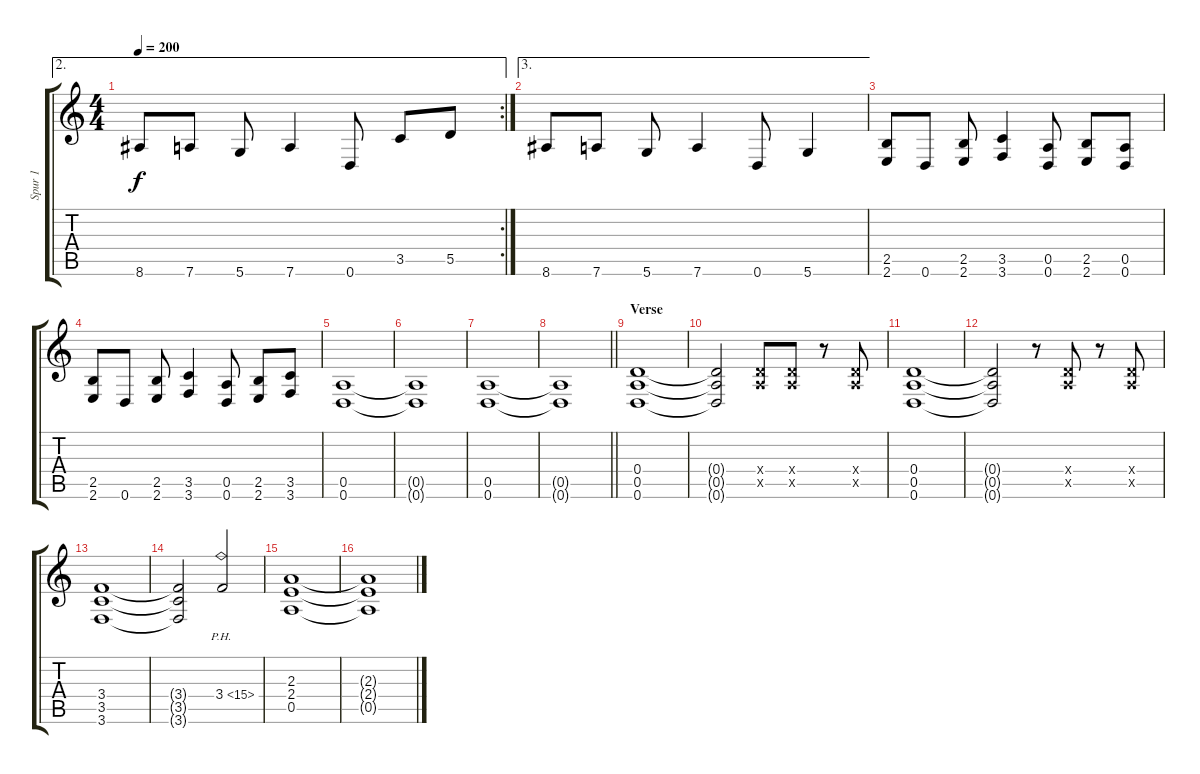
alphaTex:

\track ("Spur 1" "Spur 1") {instrument overdrivenguitar}
\staff {score tabs}
\tuning (E4 B3 G3 D3 A2 D2) {hide}
\ae 2
\rc 2
\ts (4 4)
\tempo 200
\clef g2
\ks c
8.6.8{dy f} 7.6.8 5.6.8 7.6.4 0.6.8 3.5.8 5.5.8 |
\ae 3
8.6.8 7.6.8 5.6.8 7.6.4 0.6.8 5.6.4 |
(2.5 2.6).8 0.6.8 (2.5 2.6).8 (3.5 3.6).4 (0.5 0.6).8 (2.5 2.6).8 (0.5 0.6).8 |
(2.5 2.6).8 0.6.8 (2.5 2.6).8 (3.5 3.6).4 (0.5 0.6).8 (2.5 2.6).8 (3.5 3.6).8 |
(0.5 0.6).1 |
(0.5{t} 0.6{t}).1 |
(0.5 0.6).1 |
\barLineRight lightlight
(0.5{t} 0.6{t}).1 |
\section ("" "Verse")
(0.4 0.5 0.6).1 |
(0.4{t} 0.5{t} 0.6{t}).2 (0.4{x} 0.5{x}).8 (0.4{x} 0.5{x}).8 r.8 (0.4{x} 0.5{x}).8 |
(0.4 0.5 0.6).1 |
(0.4{t} 0.5{t} 0.6{t}).2 r.8 (0.4{x} 0.5{x}).8 r.8 (0.4{x} 0.5{x}).8 |
(3.4 3.5 3.6).1 |
(3.4{t} 3.5{t} 3.6{t}).2 3.4{ph 12}.2 |
(2.3 2.4 0.5).1 |
(2.3{t} 2.4{t} 0.5{t}).1
